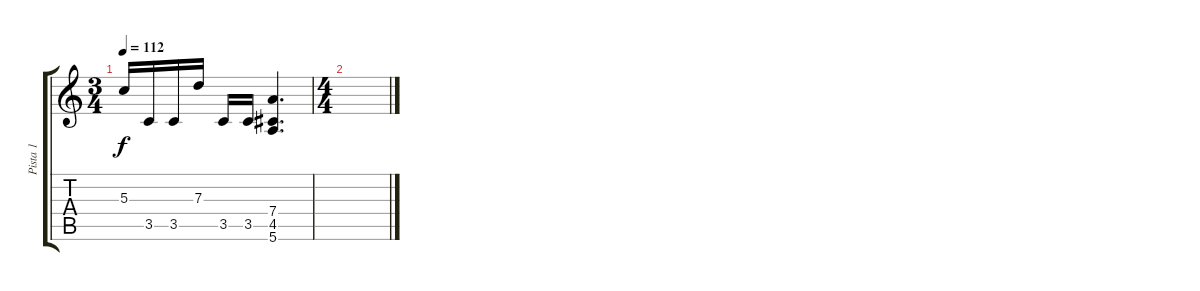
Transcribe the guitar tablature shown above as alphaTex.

\track ("Pista 1" "Pista 1") {instrument distortionguitar}
\staff {score tabs}
\tuning (E4 B3 G3 D3 A2 E2) {hide}
\ts (3 4)
\tempo 112
\clef g2
\ks c
5.3.16{dy f} 3.5.16 3.5.16 7.3.16 3.5.16 3.5.16 (7.4 4.5 5.6).4{d} |
\ts (4 4)
